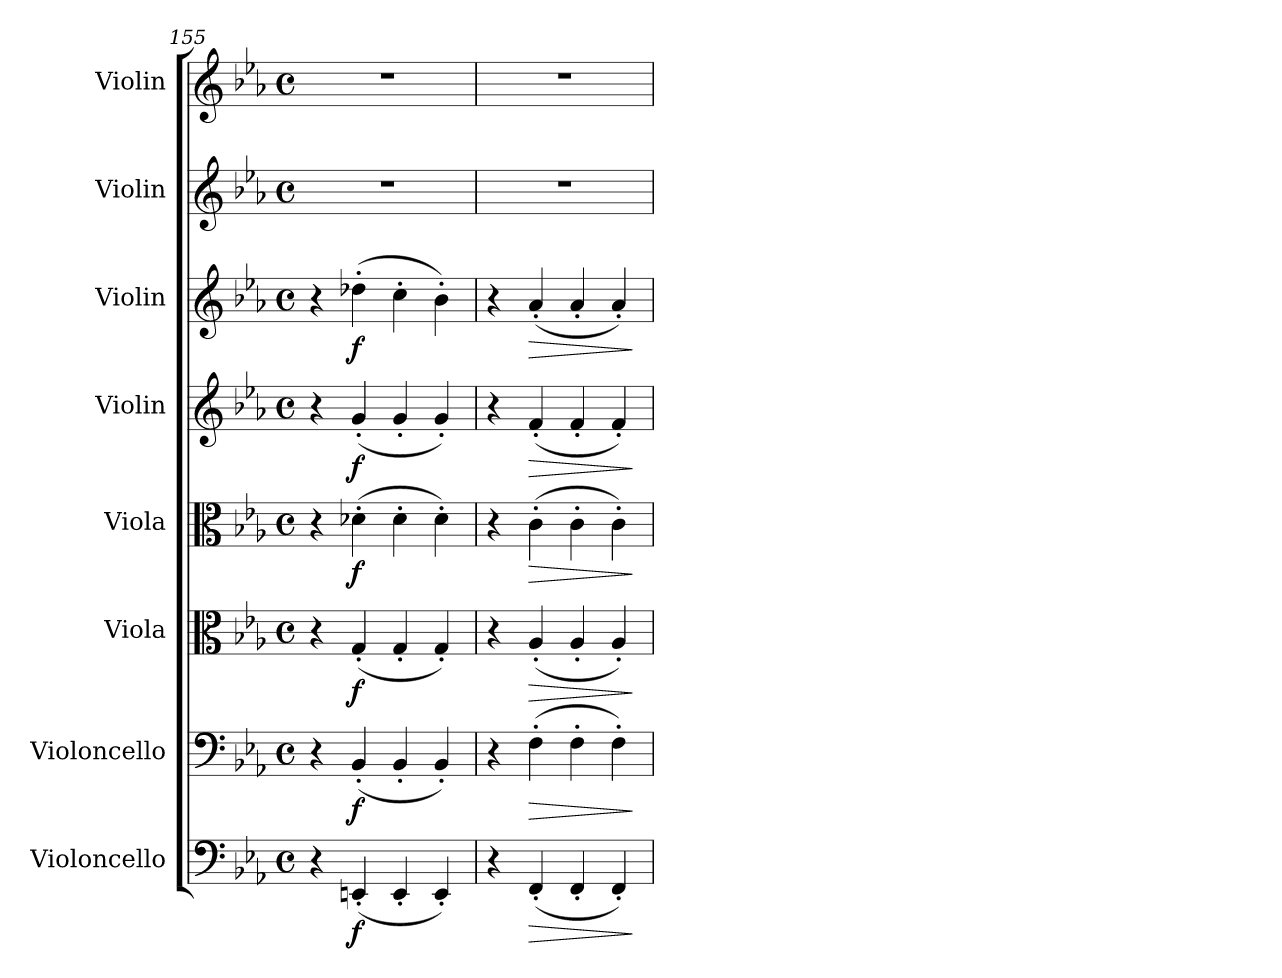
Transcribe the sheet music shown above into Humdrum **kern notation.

**kern	**dynam	**kern	**dynam	**kern	**dynam	**kern	**dynam	**kern	**dynam	**kern	**dynam	**kern	**kern
*part8	*part8	*part7	*part7	*part6	*part6	*part5	*part5	*part4	*part4	*part3	*part3	*part2	*part1
*staff8	*staff8	*staff7	*staff7	*staff6	*staff6	*staff5	*staff5	*staff4	*staff4	*staff3	*staff3	*staff2	*staff1
*I"Violoncello	*	*I"Violoncello	*	*I"Viola	*	*I"Viola	*	*I"Violin	*	*I"Violin	*	*I"Violin	*I"Violin
*I'Vc.	*	*I'Vc.	*	*I'Vla.	*	*I'Vla.	*	*I'Vln.	*	*I'Vln.	*	*I'Vln.	*I'Vln.
*clefF4	*	*clefF4	*	*clefC3	*	*clefC3	*	*clefG2	*	*clefG2	*	*clefG2	*clefG2
*k[b-e-a-]	*	*k[b-e-a-]	*	*k[b-e-a-]	*	*k[b-e-a-]	*	*k[b-e-a-]	*	*k[b-e-a-]	*	*k[b-e-a-]	*k[b-e-a-]
*M4/4	*	*M4/4	*	*M4/4	*	*M4/4	*	*M4/4	*	*M4/4	*	*M4/4	*M4/4
*met(c)	*	*met(c)	*	*met(c)	*	*met(c)	*	*met(c)	*	*met(c)	*	*met(c)	*met(c)
=155	=155	=155	=155	=155	=155	=155	=155	=155	=155	=155	=155	=155	=155
4r	.	4r	.	4r	.	4r	.	4r	.	4r	.	1r	1r
!	!LO:DY:b	!	!LO:DY:b	!	!LO:DY:b	!	!LO:DY:b	!	!LO:DY:b	!	!LO:DY:b	!	!
(<4EEn'/	f	(<4BB-'/	f	(<4G'/	f	(>4d-X'\	f	(<4g'/	f	(>4dd-X'\	f	.	.
4EE'/	.	4BB-'/	.	4G'/	.	4d-'\	.	4g'/	.	4cc'\	.	.	.
4EE'/)	.	4BB-'/)	.	4G'/)	.	4d-'\)	.	4g'/)	.	4b-'\)	.	.	.
=156	=156	=156	=156	=156	=156	=156	=156	=156	=156	=156	=156	=156	=156
4r	.	4r	.	4r	.	4r	.	4r	.	4r	.	1r	1r
!	!LO:HP:b	!	!LO:HP:b	!	!LO:HP:b	!	!LO:HP:b	!	!LO:HP:b	!	!LO:HP:b	!	!
(<4FF'/	>	(>4F'\	>	(<4A-'/	>	(>4c'\	>	(<4f'/	>	(<4a-'/	>	.	.
4FF'/	.	4F'\	.	4A-'/	.	4c'\	.	4f'/	.	4a-'/	.	.	.
4FF'/)	.	4F'\)	.	4A-'/)	.	4c'\)	.	4f'/)	.	4a-'/)	.	.	.
.	]	.	]	.	]	.	]	.	]	.	]	.	.
=	=	=	=	=	=	=	=	=	=	=	=	=	=
*-	*-	*-	*-	*-	*-	*-	*-	*-	*-	*-	*-	*-	*-
